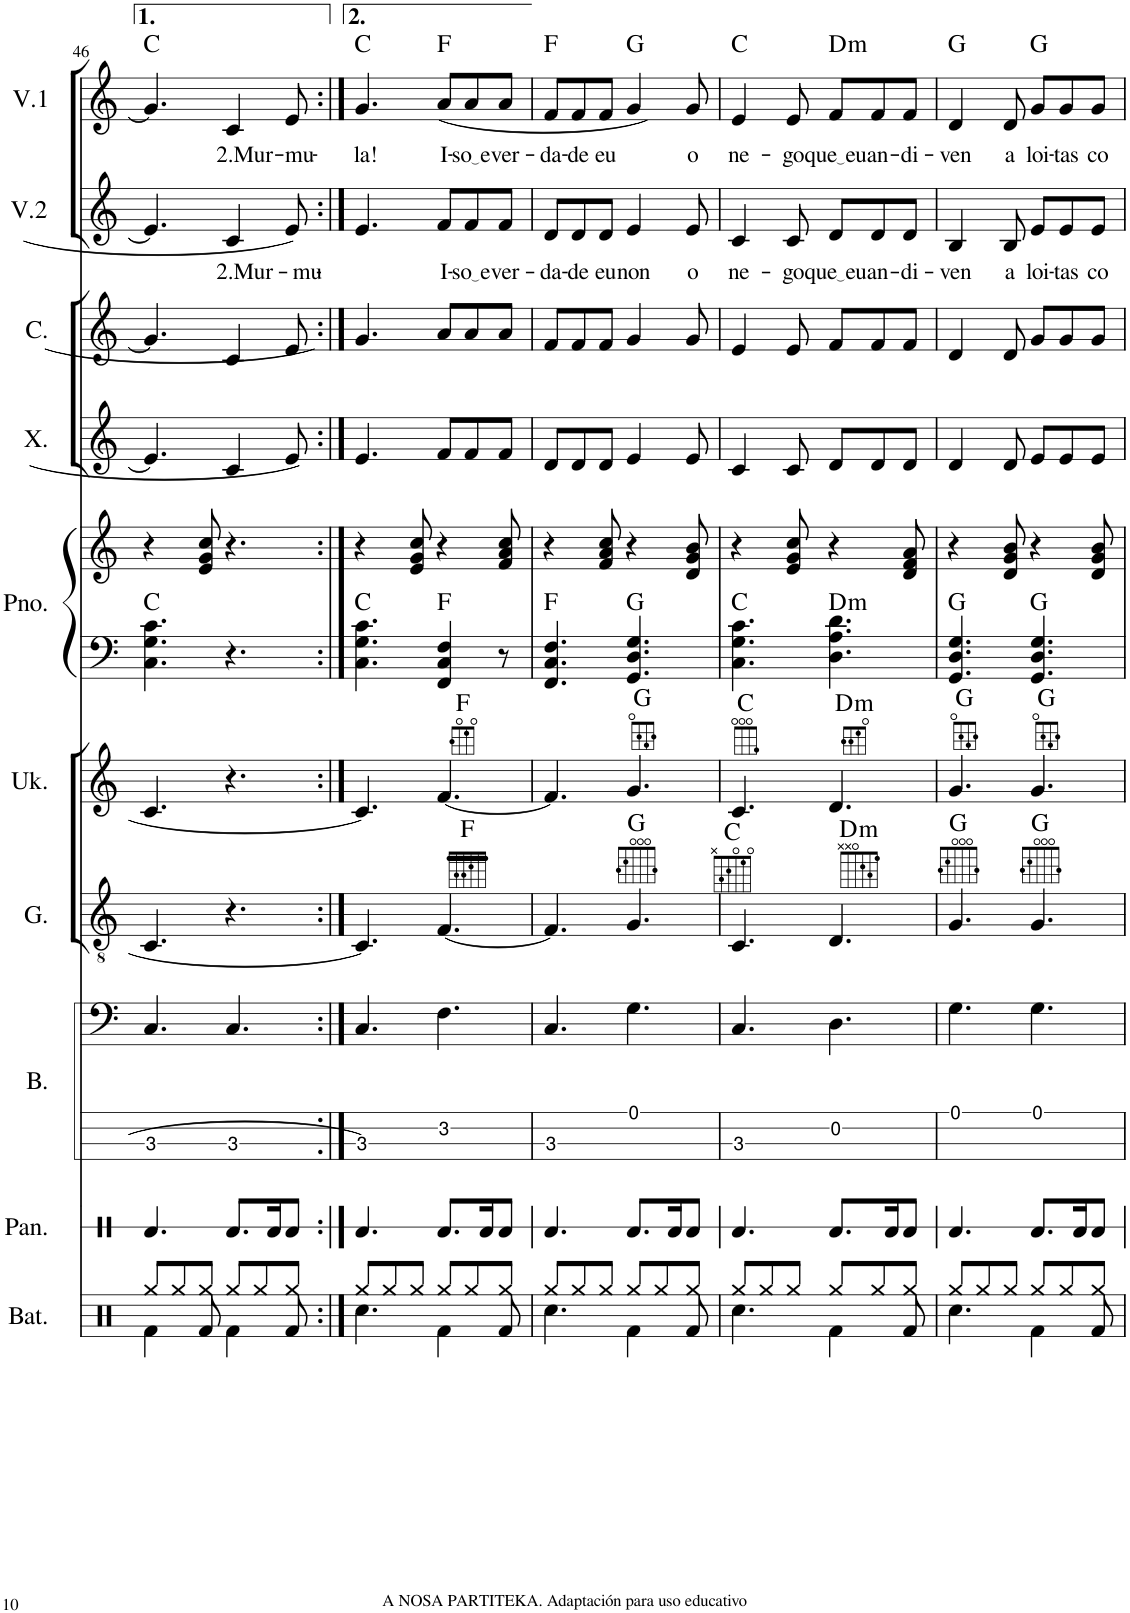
**kern	**kern	**kern	**kern	**kern	**harte	**kern	**harte	**kern	**kern	**harte	**kern	**kern	**kern	**text	**kern	**text	**harte
*part10	*part9	*part8	*part8	*part7	*part7	*part6	*part6	*part5	*part5	*part5	*part4	*part3	*part2	*part2	*part1	*part1	*part1
*staff12	*staff11	*staff10	*staff9	*staff8	*	*staff7	*	*staff6	*staff5	*	*staff4	*staff3	*staff2	*staff2	*staff1	*staff1	*
*I"Batería	*I"Pandeiro	*I"Baixo	*	*I"Guitarra	*	*I"Ukelele	*	*I"Piano	*	*	*I"Xilófono	*I"Carillón	*I"Voz 2	*	*I"Voz 1	*	*
*I'Bat.	*I'Pan.	*I'B.	*	*I'G.	*	*I'Uk.	*	*I'Pno.	*	*	*I'X.	*I'C.	*I'V.2	*	*I'V.1	*	*
!!LO:PB:g=z
*clefX	*clefX	*	*clefF4	*clefGv2	*	*clefG2	*	*clefF4	*clefG2	*	*clefG2	*clefG2	*clefG2	*	*clefG2	*	*
*	*	*Trd7c12	*Trd7c12	*	*	*	*	*	*	*	*Trd-7c-12	*Trd-14c-24	*	*	*	*	*
*k[]	*k[]	*k[]	*k[]	*k[]	*	*k[]	*	*k[]	*k[]	*	*k[]	*k[]	*k[]	*	*k[]	*	*
*M6/8	*M6/8	*M6/8	*M6/8	*M6/8	*	*M6/8	*	*M6/8	*M6/8	*	*M6/8	*M6/8	*M6/8	*	*M6/8	*	*
=46	=46	=46	=46	=46	=46	=46	=46	=46	=46	=46	=46	=46	=46	=46	=46	=46	=46
*^	*	*	*	*	*	*	*	*	*	*	*	*	*	*	*	*	*
8Rgg/L	4Rf\	4.Rd/	4.C	4.C/	4.C/	.	4.c/	.	4.C\ 4.G\ 4.c\	4r	C:maj	4.e/]	4.g/]	4.e/]	.	4.g/_	.	C:maj
8Rgg/	.	.	.	.	.	.	.	.	.	.	.	.	.	.	.	.	.	.
8Rgg/J	8Rf/	.	.	.	.	.	.	.	.	8e/ 8g/ 8cc/	.	.	.	.	.	.	.	.
!	!	!	!	!	!	!	!	!	!	!	!	!	!	!	!LO:LY:b	!	!LO:LY:b	!
8Rgg/L	4Rf\	8.Rd/L	4.C	4.C/	4.r	.	4.r	.	4.r	4.r	.	4c/	4c/	4c/	2.Mur-	4c/	2.Mur-	.
8Rgg/	.	.	.	.	.	.	.	.	.	.	.	.	.	.	.	.	.	.
.	.	16Rd/K	.	.	.	.	.	.	.	.	.	.	.	.	.	.	.	.
!	!	!	!	!	!	!	!	!	!	!	!	!	!	!	!LO:LY:b	!	!LO:LY:b	!
8Rgg/J	8Rf/	8Rd/J	.	.	.	.	.	.	.	.	.	8e/	8e/	8e/	-mu-	8e/	-mu-	.
=47:|!	=47:|!	=47:|!	=47:|!	=47:|!	=47:|!	=47:|!	=47:|!	=47:|!	=47:|!	=47:|!	=47:|!	=47:|!	=47:|!	=47:|!	=47:|!	=47:|!	=47:|!	=47:|!
!	!	!	!	!	!	!	!	!	!	!	!	!	!	!	!	!	!LO:LY:b	!
8Rgg/L	4.Rcc\	4.Rd/	4.C]	4.C/	4.C/]	.	4.c/]	.	4.C\ 4.G\ 4.c\	4r	C:maj	[4.e/	[4.g/	[4.e/	.	4.g/]	-la!	C:maj
8Rgg/	.	.	.	.	.	.	.	.	.	.	.	.	.	.	.	.	.	.
8Rgg/J	.	.	.	.	.	.	.	.	.	8e/ 8g/ 8cc/	.	.	.	.	.	.	.	.
!	!	!	!	!	!	!	!	!	!	!	!	!	!	!	!LO:LY:b	!	!LO:LY:b	!
8Rgg/L	4Rf\	8.Rd/L	4.F	4.F\	[4.F/	F:maj	[4.f/	F:maj	4FF/ 4C/ 4F/	4r	F:maj	8f/L	8a/L	8f/L	I-	8a/L	I-	F:maj
!	!	!	!	!	!	!	!	!	!	!	!	!	!	!	!LO:LY:b	!	!LO:LY:b	!
8Rgg/	.	.	.	.	.	.	.	.	.	.	.	8f/	8a/	8f/	so e	8a/	so e	.
.	.	16Rd/K	.	.	.	.	.	.	.	.	.	.	.	.	.	.	.	.
!	!	!	!	!	!	!	!	!	!	!	!	!	!	!	!LO:LY:b	!	!LO:LY:b	!
8Rgg/J	8Rf/	8Rd/J	.	.	.	.	.	.	8r	8f/ 8a/ 8cc/	.	8f/J	8a/J	8f/J	ver-	8a/J	ver-	.
=48	=48	=48	=48	=48	=48	=48	=48	=48	=48	=48	=48	=48	=48	=48	=48	=48	=48	=48
!	!	!	!	!	!	!	!	!	!	!	!	!	!	!	!LO:LY:b	!	!LO:LY:b	!
8Rgg/L	4.Rcc\	4.Rd/	4.C	4.C/	4.F/]	.	4.f/]	.	4.FF/ 4.C/ 4.F/	4r	F:maj	8d/L	8f/L	8d/L	-da-	8f/L	-da-	F:maj
!	!	!	!	!	!	!	!	!	!	!	!	!	!	!	!LO:LY:b	!	!LO:LY:b	!
8Rgg/	.	.	.	.	.	.	.	.	.	.	.	8d/	8f/	8d/	-de	8f/	-de	.
!	!	!	!	!	!	!	!	!	!	!	!	!	!	!	!LO:LY:b	!	!LO:LY:b	!
8Rgg/J	.	.	.	.	.	.	.	.	.	8f/ 8a/ 8cc/	.	8d/J	8f/J	8d/J	eu	8f/J	eu	.
!	!	!	!	!	!	!	!	!	!	!	!	!	!	!	!LO:LY:b	!	!	!
8Rgg/L	4Rf\	8.Rd/L	4.G	4.G\	4.G/	G:maj	4.g/	G:maj	4.GG/ 4.D/ 4.G/	4r	G:maj	4e/]	4g/]	4e/]	non	4g/	.	G:maj
8Rgg/	.	.	.	.	.	.	.	.	.	.	.	.	.	.	.	.	.	.
.	.	16Rd/K	.	.	.	.	.	.	.	.	.	.	.	.	.	.	.	.
!	!	!	!	!	!	!	!	!	!	!	!	!	!	!	!LO:LY:b	!	!LO:LY:b	!
8Rgg/J	8Rf/	8Rd/J	.	.	.	.	.	.	.	8d/ 8g/ 8b/	.	8e/	8g/	8e/	o	8g/	o	.
=49	=49	=49	=49	=49	=49	=49	=49	=49	=49	=49	=49	=49	=49	=49	=49	=49	=49	=49
!	!	!	!	!	!	!	!	!	!	!	!	!	!	!	!LO:LY:b	!	!LO:LY:b	!
8Rgg/L	4.Rcc\	4.Rd/	4.C	4.C/	4.C/	C:maj	4.c/	C:maj	4.C\ 4.G\ 4.c\	4r	C:maj	4c/	4e/	4c/	ne-	4e/	ne-	C:maj
8Rgg/	.	.	.	.	.	.	.	.	.	.	.	.	.	.	.	.	.	.
!	!	!	!	!	!	!	!	!	!	!	!	!	!	!	!LO:LY:b	!	!LO:LY:b	!
8Rgg/J	.	.	.	.	.	.	.	.	.	8e/ 8g/ 8cc/	.	8c/	8e/	8c/	-go	8e/	-go	.
!	!	!	!	!	!	!LO:H:kt=m	!	!LO:H:kt=m	!	!	!LO:H:kt=m	!	!	!	!LO:LY:b	!	!LO:LY:b	!LO:H:kt=m
8Rgg/L	4Rf\	8.Rd/L	4.D	4.D\	4.D/	D:min	4.d/	D:min	4.D\ 4.A\ 4.d\	4r	D:min	8d/L	8f/L	8d/L	que eu	8f/L	que eu	D:min
!	!	!	!	!	!	!	!	!	!	!	!	!	!	!	!LO:LY:b	!	!LO:LY:b	!
8Rgg/	.	.	.	.	.	.	.	.	.	.	.	8d/	8f/	8d/	an-	8f/	an-	.
.	.	16Rd/K	.	.	.	.	.	.	.	.	.	.	.	.	.	.	.	.
!	!	!	!	!	!	!	!	!	!	!	!	!	!	!	!LO:LY:b	!	!LO:LY:b	!
8Rgg/J	8Rf/	8Rd/J	.	.	.	.	.	.	.	8d/ 8f/ 8a/	.	8d/J	8f/J	8d/J	-di-	8f/J	-di-	.
=50	=50	=50	=50	=50	=50	=50	=50	=50	=50	=50	=50	=50	=50	=50	=50	=50	=50	=50
!	!	!	!	!	!	!	!	!	!	!	!	!	!	!	!LO:LY:b	!	!LO:LY:b	!
8Rgg/L	4.Rcc\	4.Rd/	4.G	4.G\	4.G/	G:maj	4.g/	G:maj	4.GG/ 4.D/ 4.G/	4r	G:maj	4d/	4d/	4B/	-ven	4d/	-ven	G:maj
8Rgg/	.	.	.	.	.	.	.	.	.	.	.	.	.	.	.	.	.	.
!	!	!	!	!	!	!	!	!	!	!	!	!	!	!	!LO:LY:b	!	!LO:LY:b	!
8Rgg/J	.	.	.	.	.	.	.	.	.	8d/ 8g/ 8b/	.	8d/	8d/	8B/	a	8d/	a	.
!	!	!	!	!	!	!	!	!	!	!	!	!	!	!	!LO:LY:b	!	!LO:LY:b	!
8Rgg/L	4Rf\	8.Rd/L	4.G	4.G\	4.G/	G:maj	4.g/	G:maj	4.GG/ 4.D/ 4.G/	4r	G:maj	8e/L	8g/L	8e/L	loi-	8g/L	loi-	G:maj
!	!	!	!	!	!	!	!	!	!	!	!	!	!	!	!LO:LY:b	!	!LO:LY:b	!
8Rgg/	.	.	.	.	.	.	.	.	.	.	.	8e/	8g/	8e/	-tas	8g/	-tas	.
.	.	16Rd/K	.	.	.	.	.	.	.	.	.	.	.	.	.	.	.	.
!	!	!	!	!	!	!	!	!	!	!	!	!	!	!	!LO:LY:b	!	!LO:LY:b	!
8Rgg/J	8Rf/	8Rd/J	.	.	.	.	.	.	.	8d/ 8g/ 8b/	.	8e/J	8g/J	8e/J	co	8g/J	co	.
*v	*v	*	*	*	*	*	*	*	*	*	*	*	*	*	*	*	*	*
=	=	=	=	=	=	=	=	=	=	=	=	=	=	=	=	=	=
*-	*-	*-	*-	*-	*-	*-	*-	*-	*-	*-	*-	*-	*-	*-	*-	*-	*-
